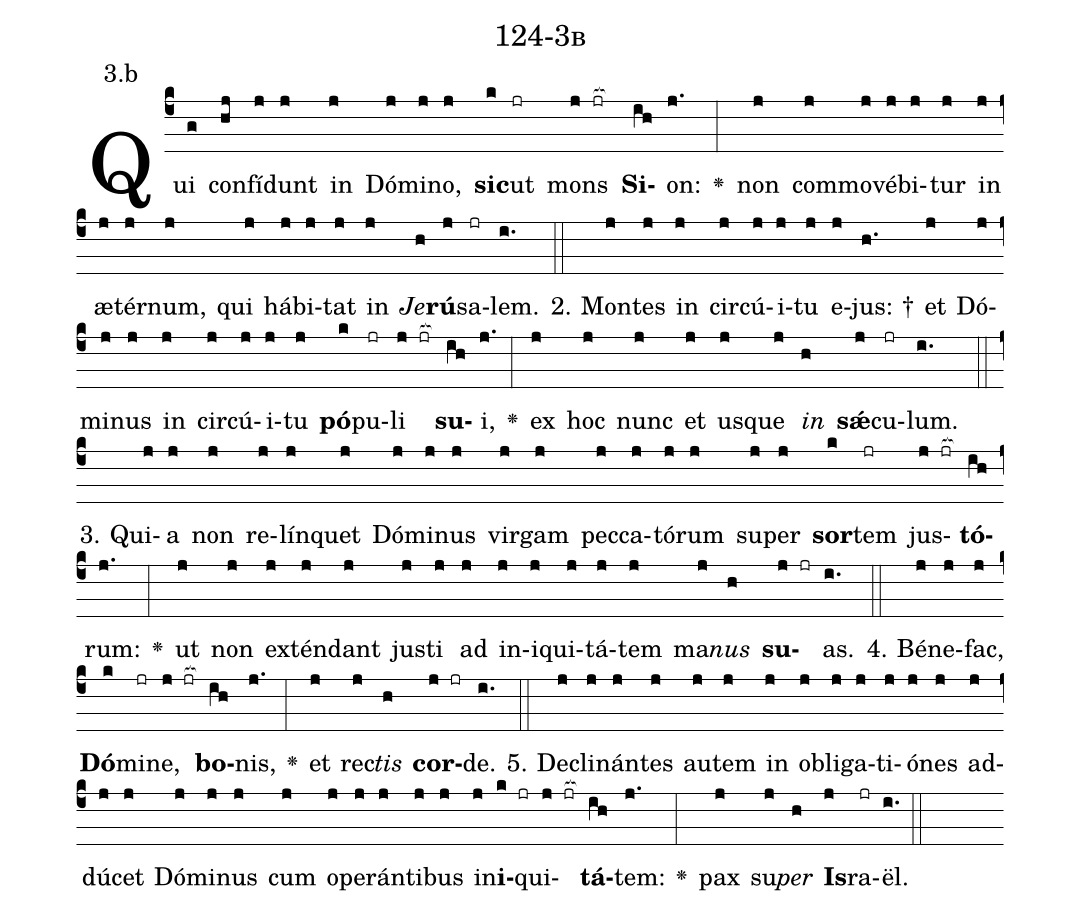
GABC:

name: 124-3b;
annotation: 3.b;
%%
(c4)Qui(g) con(hj)fí(j)dunt(j) in(j) Dó(j)mi(j)no,(j) <b>sic</b>(k)ut(jr) mons(j jr[ocb:1{]) <b>Si</b>(ih[ocb:0}])on:(j.) <v>\greheightstar</v>(:) non(j) com(j)mo(j)vé(j)bi(j)tur(j) in(j) æ(j)tér(j)num,(j) qui(j) há(j)bi(j)tat(j) in(j) <i>Je</i>(h)<b>rú</b>(j)sa(jr)lem.(i.) (::)
2. Mon(j)tes(j) in(j) cir(j)cú(j)i(j)tu(j) e(j)jus: †(h.) et(j) Dó(j)mi(j)nus(j) in(j) cir(j)cú(j)i(j)tu(j) <b>pó</b>(k)pu(jr)li(j jr[ocb:1{]) <b>su</b>(ih[ocb:0}])i,(j.) <v>\greheightstar</v>(:) ex(j) hoc(j) nunc(j) et(j) us(j)que(j) <i>in</i>(h) <b>sǽ</b>(j)cu(jr)lum.(i.) (::)
3. Qui(j)a(j) non(j) re(j)lín(j)quet(j) Dó(j)mi(j)nus(j) vir(j)gam(j) pec(j)ca(j)tó(j)rum(j) su(j)per(j) <b>sor</b>(k)tem(jr) jus(j jr[ocb:1{])<b>tó</b>(ih[ocb:0}])rum:(j.) <v>\greheightstar</v>(:) ut(j) non(j) ex(j)tén(j)dant(j) jus(j)ti(j) ad(j) in(j)i(j)qui(j)tá(j)tem(j) ma(j)<i>nus</i>(h) <b>su</b>(j jr)as.(i.) (::)
4. Bé(j)ne(j)fac,(j) <b>Dó</b>(k)mi(jr)ne,(j jr[ocb:1{]) <b>bo</b>(ih[ocb:0}])nis,(j.) <v>\greheightstar</v>(:) et(j) rec(j)<i>tis</i>(h) <b>cor</b>(j jr)de.(i.) (::)
5. De(j)cli(j)nán(j)tes(j) au(j)tem(j) in(j) ob(j)li(j)ga(j)ti(j)ó(j)nes(j) ad(j)dú(j)cet(j) Dó(j)mi(j)nus(j) cum(j) o(j)pe(j)rán(j)ti(j)bus(j) in(j)<b>i</b>(k jr)qui(j jr[ocb:1{])<b>tá</b>(ih[ocb:0}])tem:(j.) <v>\greheightstar</v>(:) pax(j) su(j)<i>per</i>(h) <b>Is</b>(j)ra(jr)ël.(i.) (::)
